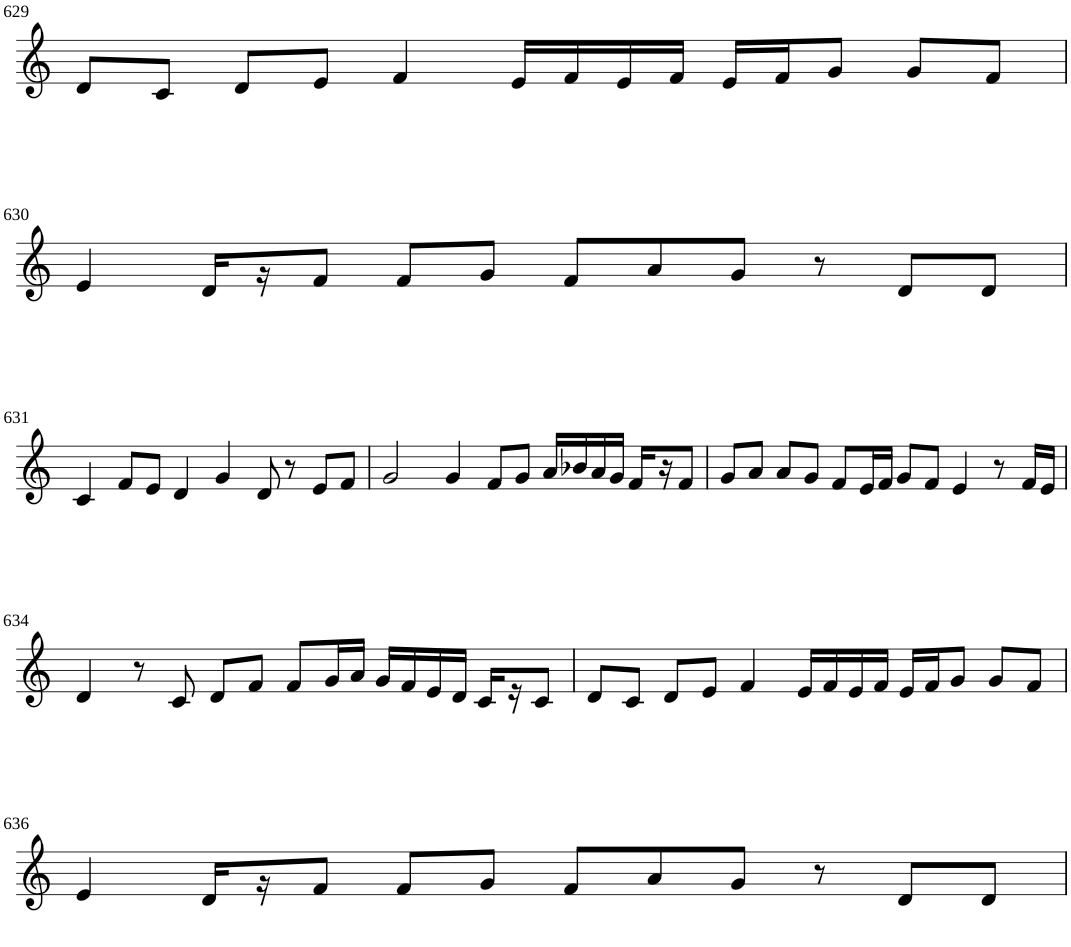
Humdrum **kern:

**kern
*part1
*staff1
*I"Violin
!!LO:PB:g=z
*clefG2
*k[]
*M6/4
=629
8d/L
8c/J
8d/L
8e/J
4f/
16e/LL
16f/
16e/
16f/JJ
16e/LL
16f/J
8g/J
8g/L
8f/J
!!LO:LB:g=z
=630
4e/
16d/LL
16r
8f/J
8f/L
8g/J
8f/L
8a/
8g/J
8r
8d/L
8d/J
!!LO:LB:g=z
=631
4c/
8f/L
8e/J
4d/
4g/
8d/
8r
8e/L
8f/J
=632
2g/
4g/
8f/L
8g/J
16a/LL
16b-X/
16a/
16g/JJ
16f/LL
16r
8f/J
=633
8g/L
8a/J
8a/L
8g/J
8f/L
16e/L
16f/JJ
8g/L
8f/J
4e/
8r
16f/LL
16e/JJ
!!LO:LB:g=z
=634
4d/
8r
8c/
8d/L
8f/J
8f/L
16g/L
16a/JJ
16g/LL
16f/
16e/
16d/JJ
16c/LL
16r
8c/J
=635
8d/L
8c/J
8d/L
8e/J
4f/
16e/LL
16f/
16e/
16f/JJ
16e/LL
16f/J
8g/J
8g/L
8f/J
!!LO:LB:g=z
=636
4e/
16d/LL
16r
8f/J
8f/L
8g/J
8f/L
8a/
8g/J
8r
8d/L
8d/J
=
*-
